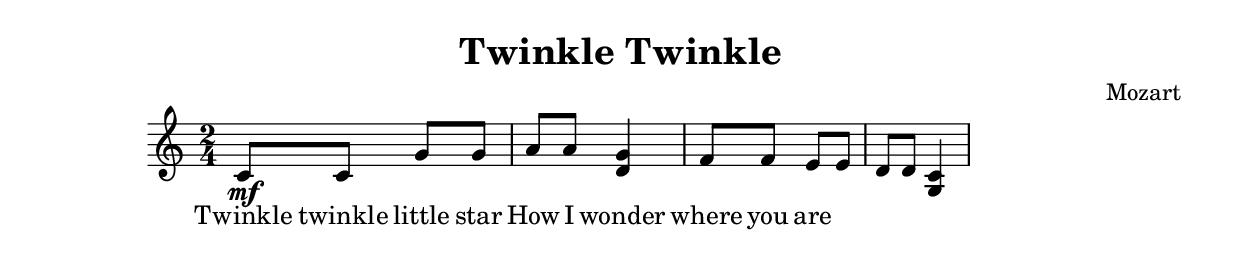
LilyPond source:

\header {
  title = "Twinkle Twinkle"
  composer = "Mozart"
}

\relative c' {
\time 2/4
c8\mf c g' g
  a a <g d>4
   f8 f e e
   d d <c g>4

}

\addlyrics {
  Twinkle twinkle little star
  How I wonder where you are
}
